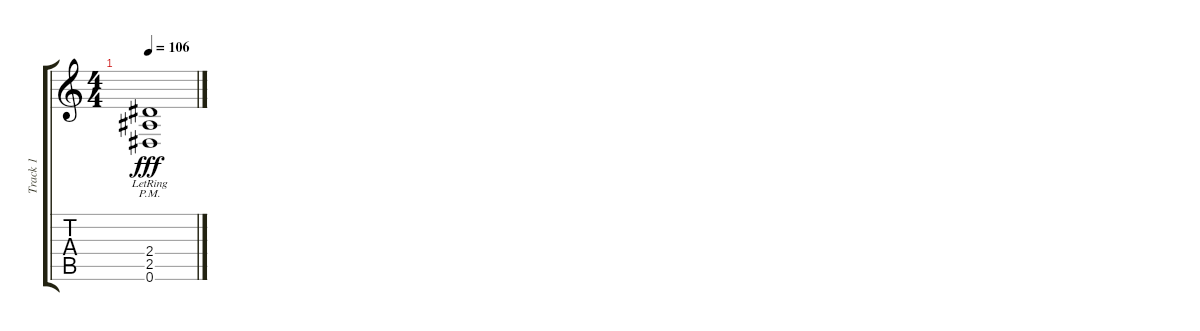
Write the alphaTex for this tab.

\track ("Track 1" "Track 1") {instrument overdrivenguitar}
\staff {score tabs}
\tuning (Eb4 Bb3 Gb3 Db3 Ab2 Eb2) {hide}
\ts (4 4)
\tempo 106
\clef g2
\ks c
(2.4{pm lr} 2.5{pm lr} 0.6{pm lr}).1{dy fff}
